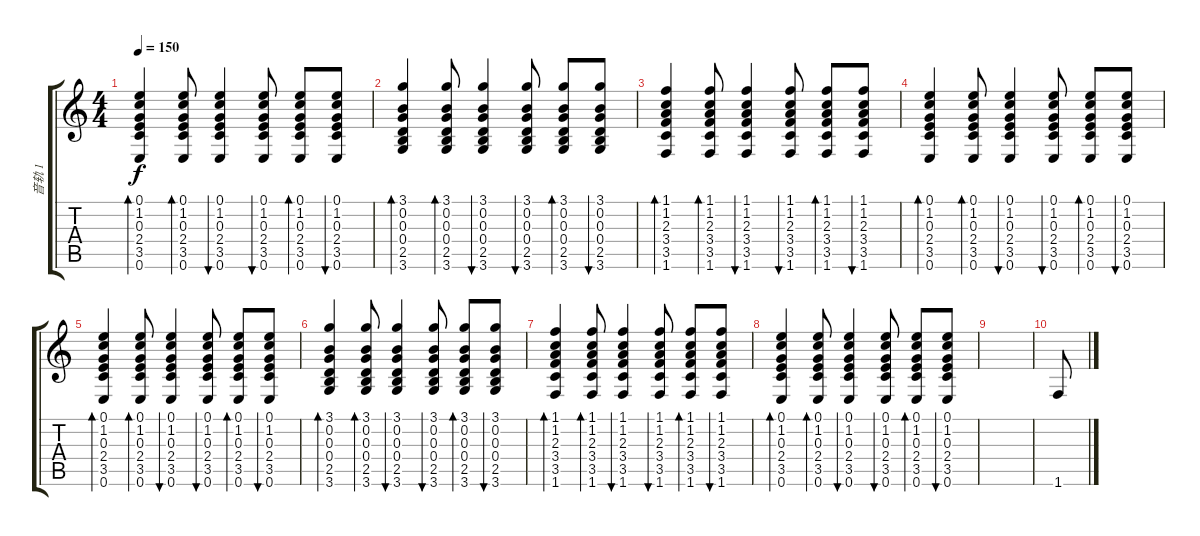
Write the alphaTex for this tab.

\track ("音轨 1" "音轨 1") {instrument acousticguitarsteel}
\staff {score tabs}
\tuning (E4 B3 G3 D3 A2 E2) {hide}
\ts (4 4)
\tempo 150
\clef g2
\ks c
(0.1 1.2 0.3 2.4 3.5 0.6).4{bd 30 dy f instrument acousticguitarsteel} (0.1 1.2 0.3 2.4 3.5 0.6).8{bd 30} (0.1 1.2 0.3 2.4 3.5 0.6).4{bu 30} (0.1 1.2 0.3 2.4 3.5 0.6).8{bu 30} (0.1 1.2 0.3 2.4 3.5 0.6).8{bd 30} (0.1 1.2 0.3 2.4 3.5 0.6).8{bu 30} |
(3.1 0.2 0.3 0.4 2.5 3.6).4{bd 30} (3.1 0.2 0.3 0.4 2.5 3.6).8{bd 30} (3.1 0.2 0.3 0.4 2.5 3.6).4{bu 30} (3.1 0.2 0.3 0.4 2.5 3.6).8{bu 30} (3.1 0.2 0.3 0.4 2.5 3.6).8{bd 30} (3.1 0.2 0.3 0.4 2.5 3.6).8{bu 30} |
(1.1 1.2 2.3 3.4 3.5 1.6).4{bd 30} (1.1 1.2 2.3 3.4 3.5 1.6).8{bd 30} (1.1 1.2 2.3 3.4 3.5 1.6).4{bu 30} (1.1 1.2 2.3 3.4 3.5 1.6).8{bu 30} (1.1 1.2 2.3 3.4 3.5 1.6).8{bd 30} (1.1 1.2 2.3 3.4 3.5 1.6).8{bu 30} |
(0.1 1.2 0.3 2.4 3.5 0.6).4{bd 30} (0.1 1.2 0.3 2.4 3.5 0.6).8{bd 30} (0.1 1.2 0.3 2.4 3.5 0.6).4{bu 30} (0.1 1.2 0.3 2.4 3.5 0.6).8{bu 30} (0.1 1.2 0.3 2.4 3.5 0.6).8{bd 30} (0.1 1.2 0.3 2.4 3.5 0.6).8{bu 30} |
(0.1 1.2 0.3 2.4 3.5 0.6).4{bd 30} (0.1 1.2 0.3 2.4 3.5 0.6).8{bd 30} (0.1 1.2 0.3 2.4 3.5 0.6).4{bu 30} (0.1 1.2 0.3 2.4 3.5 0.6).8{bu 30} (0.1 1.2 0.3 2.4 3.5 0.6).8{bd 30} (0.1 1.2 0.3 2.4 3.5 0.6).8{bu 30} |
(3.1 0.2 0.3 0.4 2.5 3.6).4{bd 30} (3.1 0.2 0.3 0.4 2.5 3.6).8{bd 30} (3.1 0.2 0.3 0.4 2.5 3.6).4{bu 30} (3.1 0.2 0.3 0.4 2.5 3.6).8{bu 30} (3.1 0.2 0.3 0.4 2.5 3.6).8{bd 30} (3.1 0.2 0.3 0.4 2.5 3.6).8{bu 30} |
(1.1 1.2 2.3 3.4 3.5 1.6).4{bd 30} (1.1 1.2 2.3 3.4 3.5 1.6).8{bd 30} (1.1 1.2 2.3 3.4 3.5 1.6).4{bu 30} (1.1 1.2 2.3 3.4 3.5 1.6).8{bu 30} (1.1 1.2 2.3 3.4 3.5 1.6).8{bd 30} (1.1 1.2 2.3 3.4 3.5 1.6).8{bu 30} |
(0.1 1.2 0.3 2.4 3.5 0.6).4{bd 30} (0.1 1.2 0.3 2.4 3.5 0.6).8{bd 30} (0.1 1.2 0.3 2.4 3.5 0.6).4{bu 30} (0.1 1.2 0.3 2.4 3.5 0.6).8{bu 30} (0.1 1.2 0.3 2.4 3.5 0.6).8{bd 30} (0.1 1.2 0.3 2.4 3.5 0.6).8{bu 30} |
|
1.6.8
